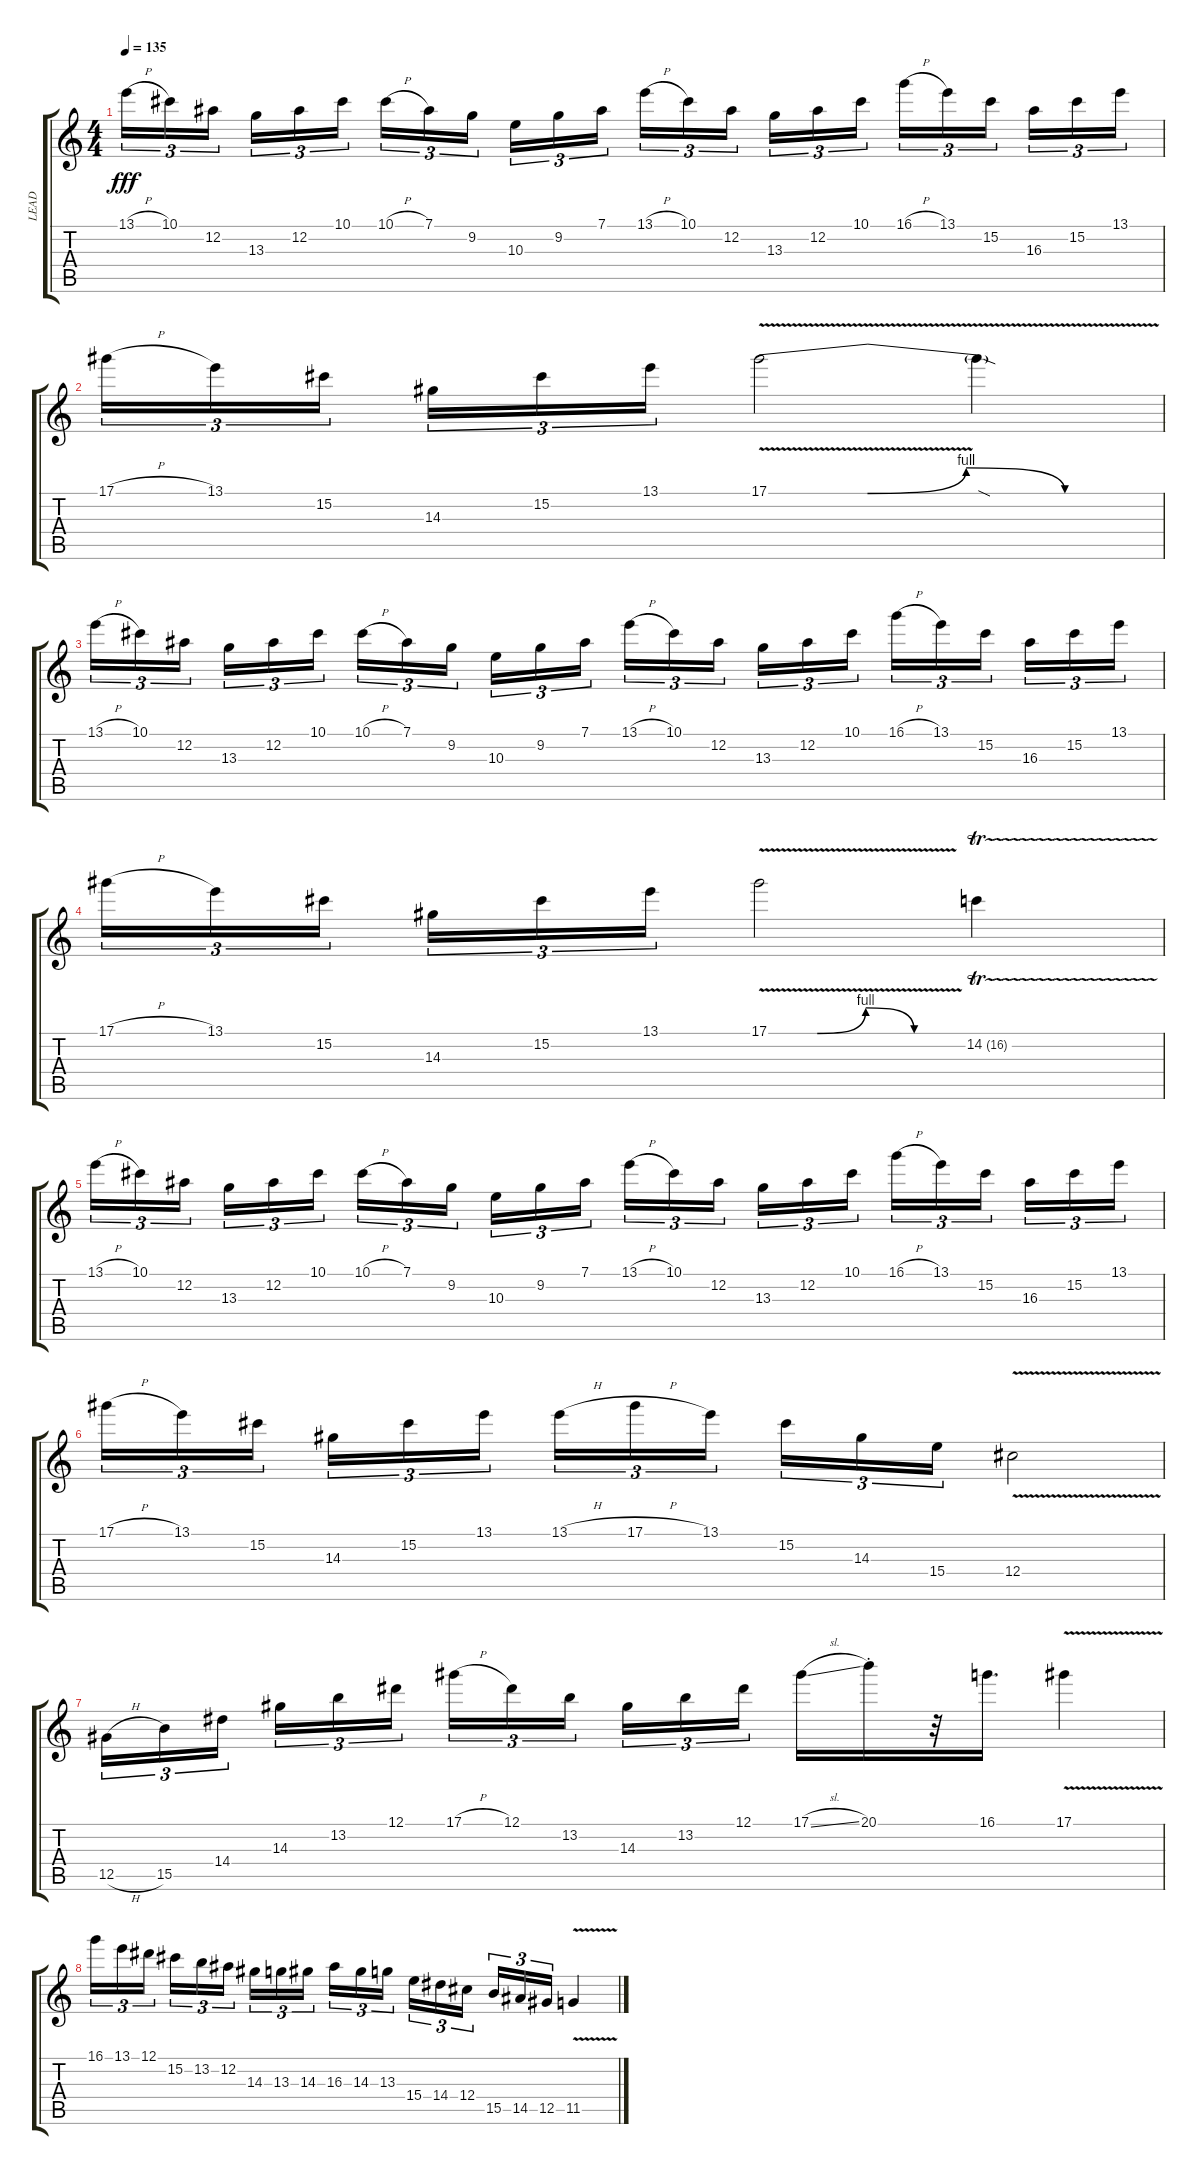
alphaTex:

\track ("LEAD" "LEAD") {instrument overdrivenguitar}
\staff {score tabs}
\tuning (Eb4 Bb3 Gb3 Db3 Ab2 Eb2) {hide}
\ts (4 4)
\tempo 135
\clef g2
\ks c
13.1{h}.16{tu (3 2) dy fff} 10.1.16{tu (3 2)} 12.2.16{tu (3 2) beam splitsecondary} 13.3.16{tu (3 2)} 12.2.16{tu (3 2)} 10.1.16{tu (3 2)} 10.1{h}.16{tu (3 2)} 7.1.16{tu (3 2)} 9.2.16{tu (3 2) beam splitsecondary} 10.3.16{tu (3 2)} 9.2.16{tu (3 2)} 7.1.16{tu (3 2)} 13.1{h}.16{tu (3 2)} 10.1.16{tu (3 2)} 12.2.16{tu (3 2) beam splitsecondary} 13.3.16{tu (3 2)} 12.2.16{tu (3 2)} 10.1.16{tu (3 2)} 16.1{h}.16{tu (3 2)} 13.1.16{tu (3 2)} 15.2.16{tu (3 2) beam splitsecondary} 16.3.16{tu (3 2)} 15.2.16{tu (3 2)} 13.1.16{tu (3 2)} |
17.1{h}.16{tu (3 2)} 13.1.16{tu (3 2)} 15.2.16{tu (3 2) beam splitsecondary} 14.3.16{tu (3 2)} 15.2.16{tu (3 2)} 13.1.16{tu (3 2)} 17.1{be (custom 0 0 15 0 30 4 45 0 60 0) v}.2 17.1{sod t}.4 |
13.1{h}.16{tu (3 2)} 10.1.16{tu (3 2)} 12.2.16{tu (3 2) beam splitsecondary} 13.3.16{tu (3 2)} 12.2.16{tu (3 2)} 10.1.16{tu (3 2)} 10.1{h}.16{tu (3 2)} 7.1.16{tu (3 2)} 9.2.16{tu (3 2) beam splitsecondary} 10.3.16{tu (3 2)} 9.2.16{tu (3 2)} 7.1.16{tu (3 2)} 13.1{h}.16{tu (3 2)} 10.1.16{tu (3 2)} 12.2.16{tu (3 2) beam splitsecondary} 13.3.16{tu (3 2)} 12.2.16{tu (3 2)} 10.1.16{tu (3 2)} 16.1{h}.16{tu (3 2)} 13.1.16{tu (3 2)} 15.2.16{tu (3 2) beam splitsecondary} 16.3.16{tu (3 2)} 15.2.16{tu (3 2)} 13.1.16{tu (3 2)} |
17.1{h}.16{tu (3 2)} 13.1.16{tu (3 2)} 15.2.16{tu (3 2) beam splitsecondary} 14.3.16{tu (3 2)} 15.2.16{tu (3 2)} 13.1.16{tu (3 2)} 17.1{be (custom 0 0 15 0 30 4 45 0 60 0) v}.2 14.2{tr (16 32)}.4 |
13.1{h}.16{tu (3 2)} 10.1.16{tu (3 2)} 12.2.16{tu (3 2) beam splitsecondary} 13.3.16{tu (3 2)} 12.2.16{tu (3 2)} 10.1.16{tu (3 2)} 10.1{h}.16{tu (3 2)} 7.1.16{tu (3 2)} 9.2.16{tu (3 2) beam splitsecondary} 10.3.16{tu (3 2)} 9.2.16{tu (3 2)} 7.1.16{tu (3 2)} 13.1{h}.16{tu (3 2)} 10.1.16{tu (3 2)} 12.2.16{tu (3 2) beam splitsecondary} 13.3.16{tu (3 2)} 12.2.16{tu (3 2)} 10.1.16{tu (3 2)} 16.1{h}.16{tu (3 2)} 13.1.16{tu (3 2)} 15.2.16{tu (3 2) beam splitsecondary} 16.3.16{tu (3 2)} 15.2.16{tu (3 2)} 13.1.16{tu (3 2)} |
17.1{h}.16{tu (3 2)} 13.1.16{tu (3 2)} 15.2.16{tu (3 2) beam splitsecondary} 14.3.16{tu (3 2)} 15.2.16{tu (3 2)} 13.1.16{tu (3 2)} 13.1{h}.16{tu (3 2)} 17.1{h}.16{tu (3 2)} 13.1.16{tu (3 2) beam splitsecondary} 15.2.16{tu (3 2)} 14.3.16{tu (3 2)} 15.4.16{tu (3 2)} 12.4{v}.2 |
12.5{h}.16{tu (3 2)} 15.5.16{tu (3 2)} 14.4.16{tu (3 2) beam splitsecondary} 14.3.16{tu (3 2)} 13.2.16{tu (3 2)} 12.1.16{tu (3 2)} 17.1{h}.16{tu (3 2)} 12.1.16{tu (3 2)} 13.2.16{tu (3 2) beam splitsecondary} 14.3.16{tu (3 2)} 13.2.16{tu (3 2)} 12.1.16{tu (3 2)} 17.1{sl}.16 20.1{st}.16 r.32 16.1.16{d} 17.1{v}.4 |
16.1.16{tu (3 2)} 13.1.16{tu (3 2)} 12.1.16{tu (3 2) beam splitsecondary} 15.2.16{tu (3 2)} 13.2.16{tu (3 2)} 12.2.16{tu (3 2)} 14.3.16{tu (3 2)} 13.3.16{tu (3 2)} 14.3.16{tu (3 2) beam splitsecondary} 16.3.16{tu (3 2)} 14.3.16{tu (3 2)} 13.3.16{tu (3 2)} 15.4.16{tu (3 2)} 14.4.16{tu (3 2)} 12.4.16{tu (3 2) beam splitsecondary} 15.5.16{tu (3 2)} 14.5.16{tu (3 2)} 12.5.16{tu (3 2)} 11.5{v}.4
